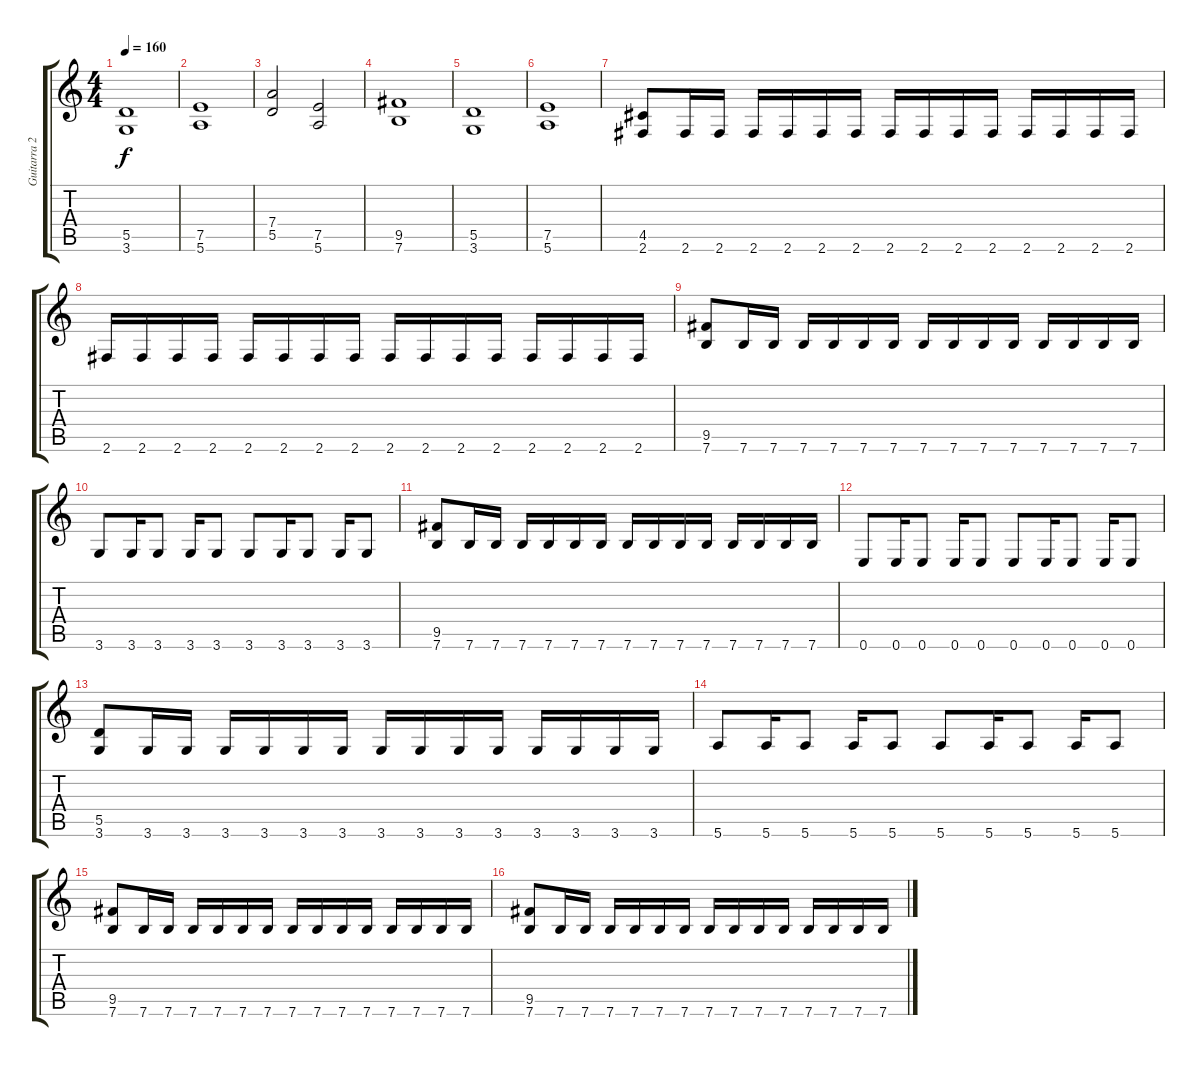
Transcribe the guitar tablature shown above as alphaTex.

\track ("Guitarra 2" "Guitarra 2") {instrument distortionguitar}
\staff {score tabs}
\tuning (E4 B3 G3 D3 A2 E2) {hide}
\ts (4 4)
\tempo 160
\clef g2
\ks c
(5.5 3.6).1{dy f} |
(7.5 5.6).1 |
(7.4 5.5).2 (7.5 5.6).2 |
(9.5 7.6).1 |
(5.5 3.6).1 |
(7.5 5.6).1 |
(4.5 2.6).8 2.6.16 2.6.16 2.6.16 2.6.16 2.6.16 2.6.16 2.6.16 2.6.16 2.6.16 2.6.16 2.6.16 2.6.16 2.6.16 2.6.16 |
2.6.16 2.6.16 2.6.16 2.6.16 2.6.16 2.6.16 2.6.16 2.6.16 2.6.16 2.6.16 2.6.16 2.6.16 2.6.16 2.6.16 2.6.16 2.6.16 |
(9.5 7.6).8 7.6.16 7.6.16 7.6.16 7.6.16 7.6.16 7.6.16 7.6.16 7.6.16 7.6.16 7.6.16 7.6.16 7.6.16 7.6.16 7.6.16 |
3.6.8 3.6.16 3.6.8 3.6.16 3.6.8 3.6.8 3.6.16 3.6.8 3.6.16 3.6.8 |
(9.5 7.6).8 7.6.16 7.6.16 7.6.16 7.6.16 7.6.16 7.6.16 7.6.16 7.6.16 7.6.16 7.6.16 7.6.16 7.6.16 7.6.16 7.6.16 |
0.6.8 0.6.16 0.6.8 0.6.16 0.6.8 0.6.8 0.6.16 0.6.8 0.6.16 0.6.8 |
(5.5 3.6).8 3.6.16 3.6.16 3.6.16 3.6.16 3.6.16 3.6.16 3.6.16 3.6.16 3.6.16 3.6.16 3.6.16 3.6.16 3.6.16 3.6.16 |
5.6.8 5.6.16 5.6.8 5.6.16 5.6.8 5.6.8 5.6.16 5.6.8 5.6.16 5.6.8 |
(9.5 7.6).8 7.6.16 7.6.16 7.6.16 7.6.16 7.6.16 7.6.16 7.6.16 7.6.16 7.6.16 7.6.16 7.6.16 7.6.16 7.6.16 7.6.16 |
(9.5 7.6).8 7.6.16 7.6.16 7.6.16 7.6.16 7.6.16 7.6.16 7.6.16 7.6.16 7.6.16 7.6.16 7.6.16 7.6.16 7.6.16 7.6.16
